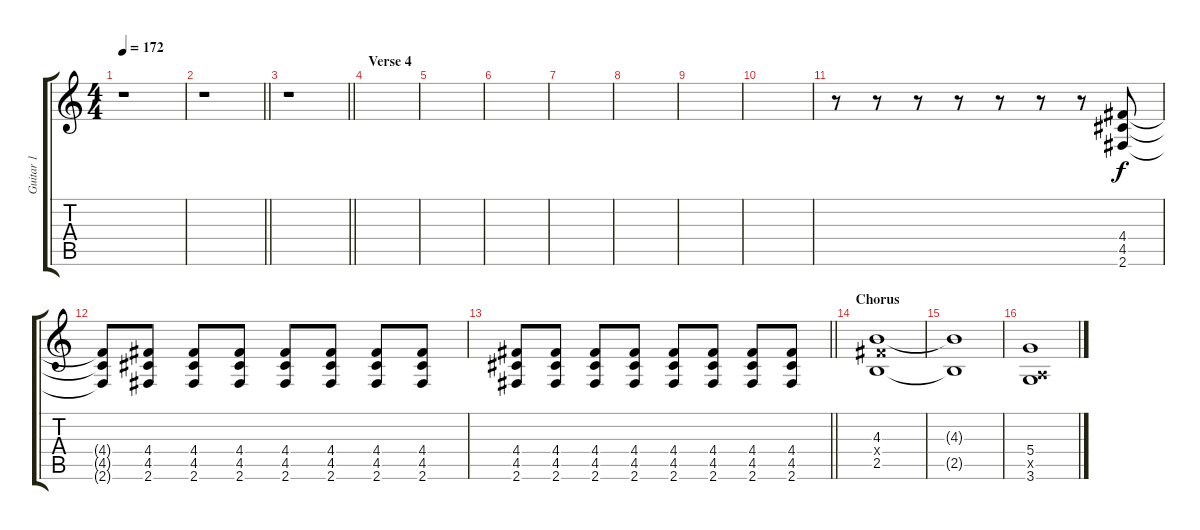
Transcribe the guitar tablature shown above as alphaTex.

\track ("Guitar 1" "Guitar 1") {instrument overdrivenguitar}
\staff {score tabs}
\tuning (E4 B3 G3 D3 A2 E2) {hide}
\ts (4 4)
\tempo 172
\clef g2
\ks c
r.1{dy f} |
\barLineRight lightlight
r.1 |
\barLineRight lightlight
r.1 |
\section ("" "Verse 4")
|
|
|
|
|
|
|
r.8 r.8 r.8 r.8 r.8 r.8 r.8 (4.4 4.5 2.6).8 |
(4.4{t} 4.5{t} 2.6{t}).8 (4.4 4.5 2.6).8 (4.4 4.5 2.6).8 (4.4 4.5 2.6).8 (4.4 4.5 2.6).8 (4.4 4.5 2.6).8 (4.4 4.5 2.6).8 (4.4 4.5 2.6).8 |
\barLineRight lightlight
(4.4 4.5 2.6).8 (4.4 4.5 2.6).8 (4.4 4.5 2.6).8 (4.4 4.5 2.6).8 (4.4 4.5 2.6).8 (4.4 4.5 2.6).8 (4.4 4.5 2.6).8 (4.4 4.5 2.6).8 |
\section ("" "Chorus")
(4.3 4.4{x} 2.5).1 |
(4.3{t} 2.5{t}).1 |
(5.4 0.5{x} 3.6).1
